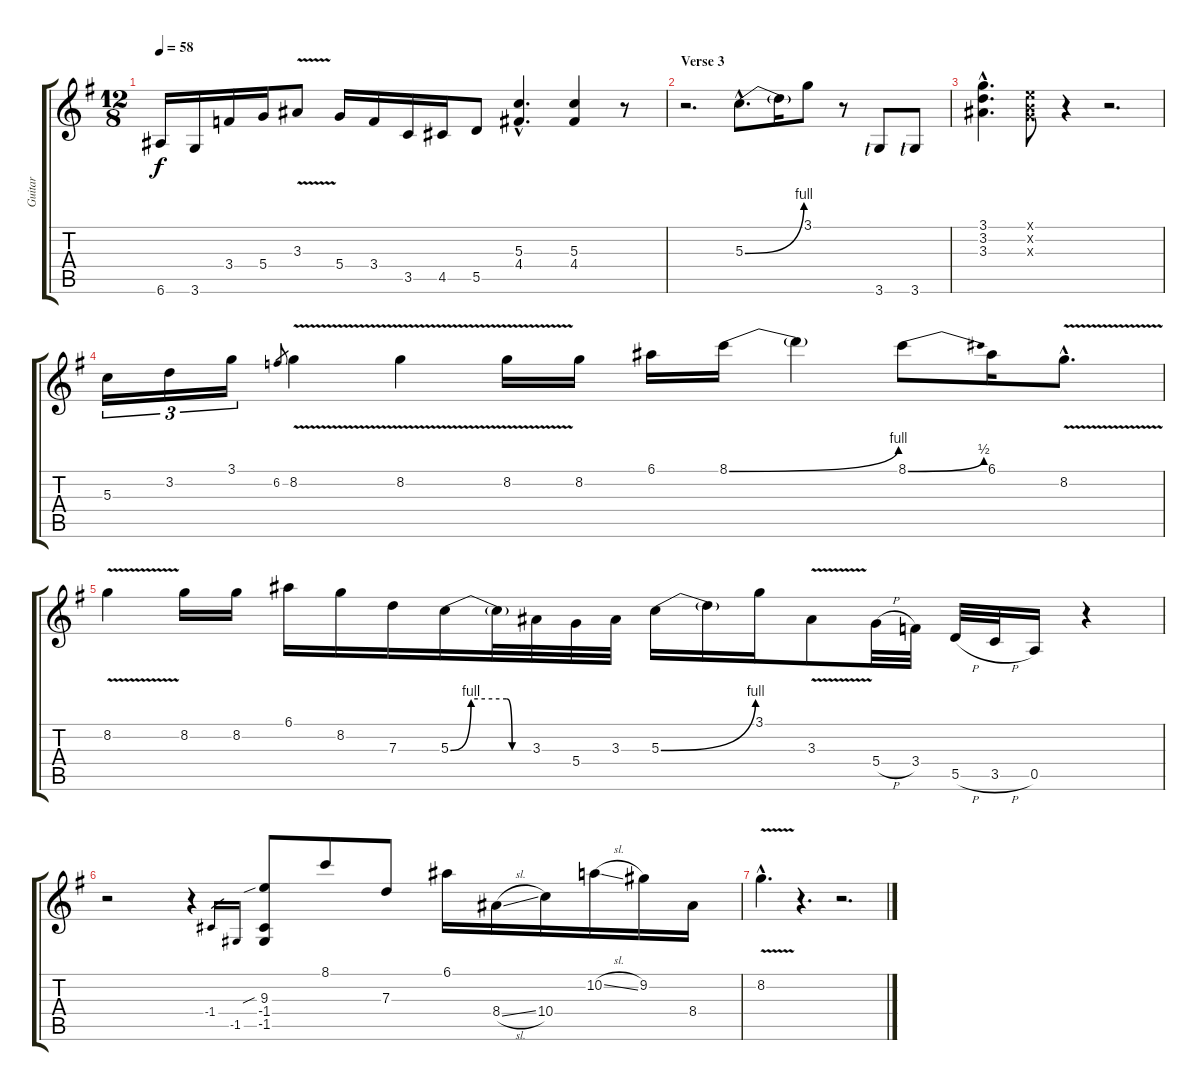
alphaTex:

\track ("Guitar" "Guitar") {instrument distortionguitar}
\staff {score tabs}
\tuning (E4 B3 G3 D3 A2 E2) {hide}
\ts (12 8)
\tempo 58
\clef g2
\ks g
6.6.16{dy f} 3.6.16 3.4.16 5.4.16 3.3{v}.8 5.4.16 3.4.16 3.5.16 4.5.16 5.5.8 (5.3{hac} 4.4{hac}).4{d} (5.3 4.4).4 r.8 |
\section ("" "Verse 3")
r.2{d} 5.3{be (bend 0 0 60 4) hac}.8{d} 5.3{t}.16 3.1.8 r.8 3.6{lf 1}.8 3.6{lf 1}.8 |
(3.1{hac} 3.2{hac} 3.3{hac}).4{d} (0.1{x} 0.2{x} 0.3{x}).8 r.4 r.2{d} |
5.3.16{tu (3 2)} 3.2.16{tu (3 2)} 3.1.16{tu (3 2)} 6.2.8{gr} 8.2{v}.4 8.2{v}.4 8.2{v}.16 8.2.16 6.1.16 8.1{be (bend 0 0 60 4)}.16 8.1{t}.4 8.1{be (bend 0 0 60 2)}.8 6.1.16 8.2{v hac}.8{d} |
8.2{v}.4 8.2.16 8.2.16 6.1.16 8.2.16 7.3.16 5.3{be (custom 0 0 15 4 41 4 45 0 60 0)}.16 5.3{t}.32 3.3.32 5.4.32 3.3.32 5.3{be (bend 0 0 60 4)}.16 5.3{t}.16 3.1.16 3.3{v}.8 5.4{h}.32 3.4.32 5.5{h}.32 3.5{h}.32 0.5.16 r.4 |
r.2 r.4 -1.4.16{gr} -1.5.16{gr} (9.3{sib} -1.4 -1.5).8 8.1.8 7.3.8 6.1.16 8.4{sl}.16 10.4.16 10.2{sl}.16 9.2.16 8.4.16 |
8.2{v hac}.4{d} r.4{d} r.2{d}
